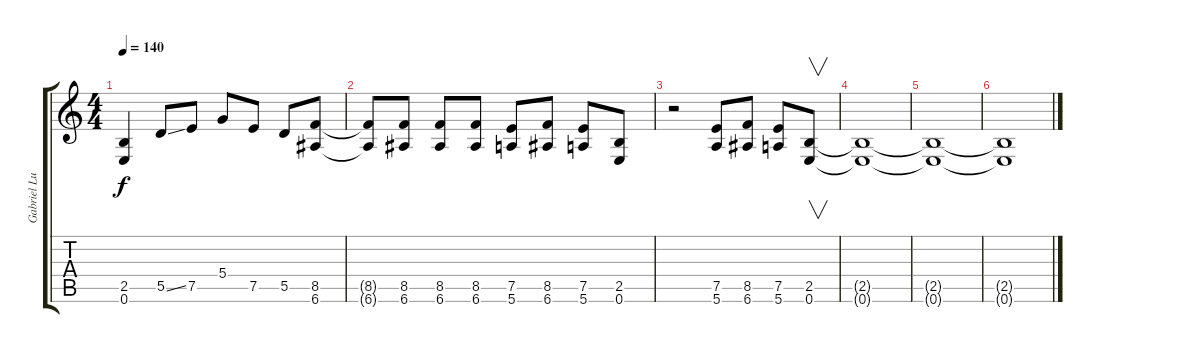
\track ("Gabriel Luciano" "Gabriel Lu") {instrument overdrivenguitar}
\staff {score tabs}
\tuning (E4 B3 G3 D3 A2 E2) {hide}
\ts (4 4)
\tempo 140
\clef g2
\ks c
(2.5{t} 0.6{t}).4{dy f} 5.5{ss}.8 7.5.8 5.4.8 7.5.8 5.5.8 (8.5 6.6).8 |
(8.5{t} 6.6{t}).8 (8.5 6.6).8 (8.5 6.6).8 (8.5 6.6).8 (7.5 5.6).8 (8.5 6.6).8 (7.5 5.6).8 (2.5 0.6).8 |
r.2 (7.5 5.6).8 (8.5 6.6).8 (7.5 5.6).8 (2.5 0.6).8{v} |
(2.5{t} 0.6{t}).1 |
(2.5{t} 0.6{t}).1 |
(2.5{t} 0.6{t}).1
